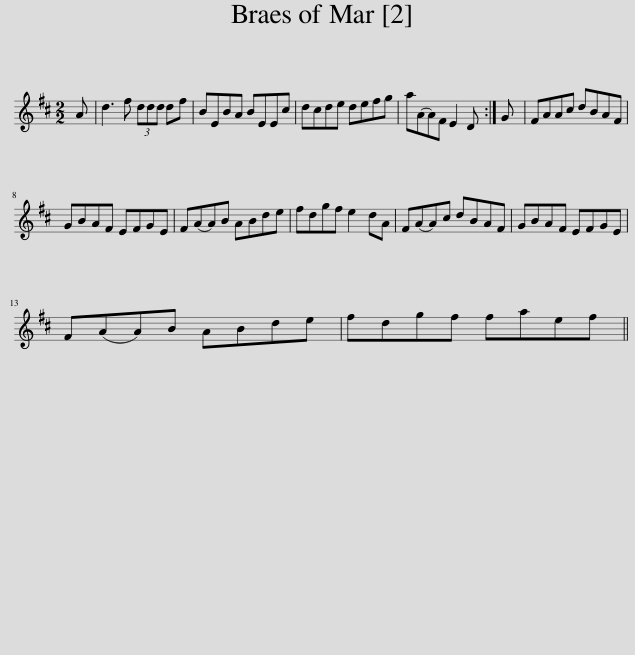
X:1
L:1/8
M:2/2
I:linebreak $
K:D
V:1 treble
V:1
 A | d3 f (3ddd df | BEBA BEEc | dcde defg | a(AA)F E2 D :| %5
 G | FAAc dBAF |$ GBAF EFGE | F(AA)B ABde | fdgf e2 dA | %10
 F(AA)c dBAF | GBAF EFGE |$ F(AA)B ABde | fdgf faef || %14
